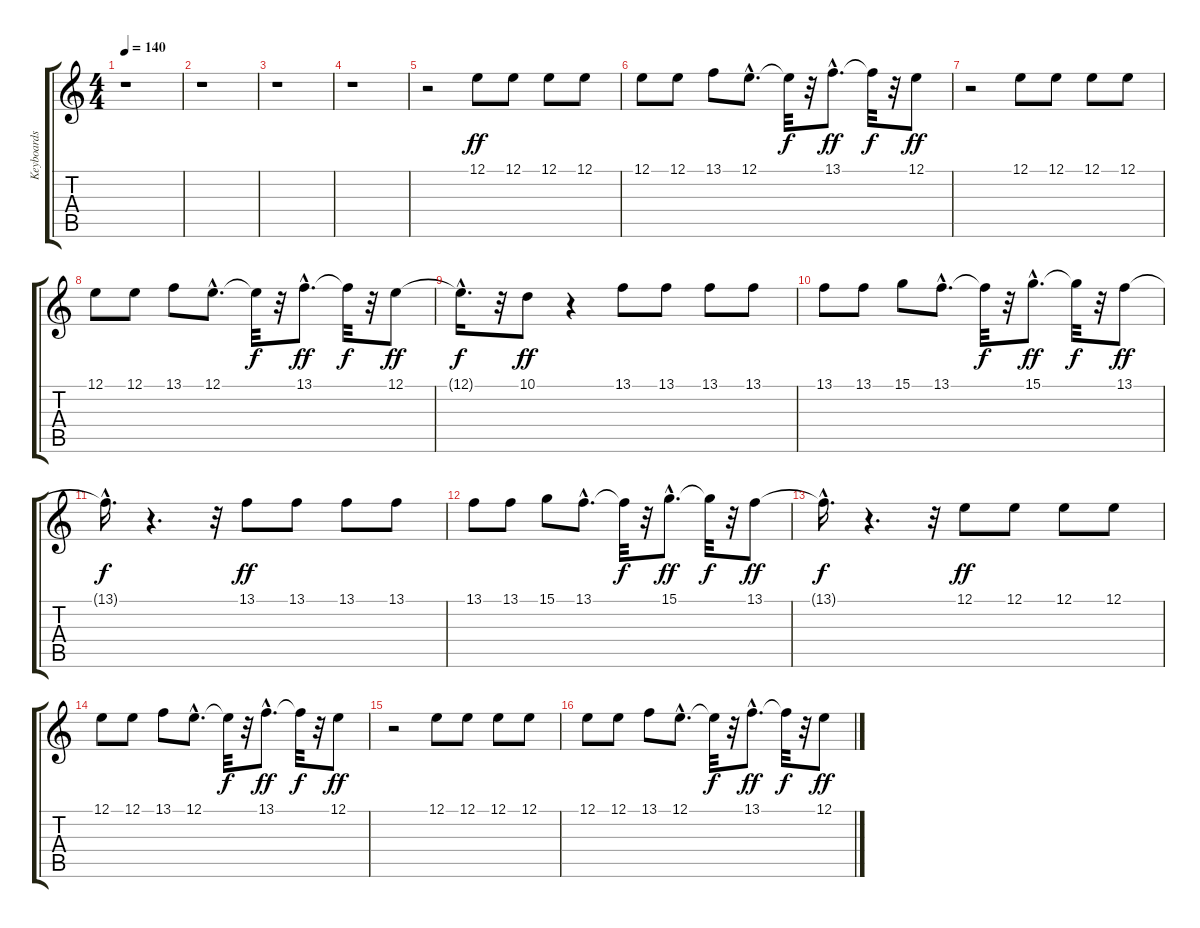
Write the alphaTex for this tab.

\track ("Keyboards" "Keyboards") {instrument vibraphone}
\staff {score tabs}
\tuning (E4 B3 G3 D3 A2 E2) {hide}
\ts (4 4)
\tempo 140
\clef g2
\ks c
r.1{dy ff instrument vibraphone} |
r.1 |
r.1 |
r.1 |
r.2 12.1.8 12.1.8 12.1.8 12.1.8 |
12.1.8 12.1.8 13.1.8 12.1{hac}.8{d} 12.1{t}.32{dy f} r.32 13.1{hac}.8{d dy ff} 13.1{t}.32{dy f} r.32 12.1.8{dy ff} |
r.2 12.1.8 12.1.8 12.1.8 12.1.8 |
12.1.8 12.1.8 13.1.8 12.1{hac}.8{d} 12.1{t}.32{dy f} r.32 13.1{hac}.8{d dy ff} 13.1{t}.32{dy f} r.32 12.1.8{dy ff} |
12.1{hac t}.16{d dy f} r.32 10.1.8{dy ff} r.4 13.1.8 13.1.8 13.1.8 13.1.8 |
13.1.8 13.1.8 15.1.8 13.1{hac}.8{d} 13.1{t}.32{dy f} r.32 15.1{hac}.8{d dy ff} 15.1{t}.32{dy f} r.32 13.1.8{dy ff} |
13.1{hac t}.16{d dy f} r.4{d} r.32 13.1.8{dy ff} 13.1.8 13.1.8 13.1.8 |
13.1.8 13.1.8 15.1.8 13.1{hac}.8{d} 13.1{t}.32{dy f} r.32 15.1{hac}.8{d dy ff} 15.1{t}.32{dy f} r.32 13.1.8{dy ff} |
13.1{hac t}.16{d dy f} r.4{d} r.32 12.1.8{dy ff} 12.1.8 12.1.8 12.1.8 |
12.1.8 12.1.8 13.1.8 12.1{hac}.8{d} 12.1{t}.32{dy f} r.32 13.1{hac}.8{d dy ff} 13.1{t}.32{dy f} r.32 12.1.8{dy ff} |
r.2 12.1.8 12.1.8 12.1.8 12.1.8 |
12.1.8 12.1.8 13.1.8 12.1{hac}.8{d} 12.1{t}.32{dy f} r.32 13.1{hac}.8{d dy ff} 13.1{t}.32{dy f} r.32 12.1.8{dy ff}
